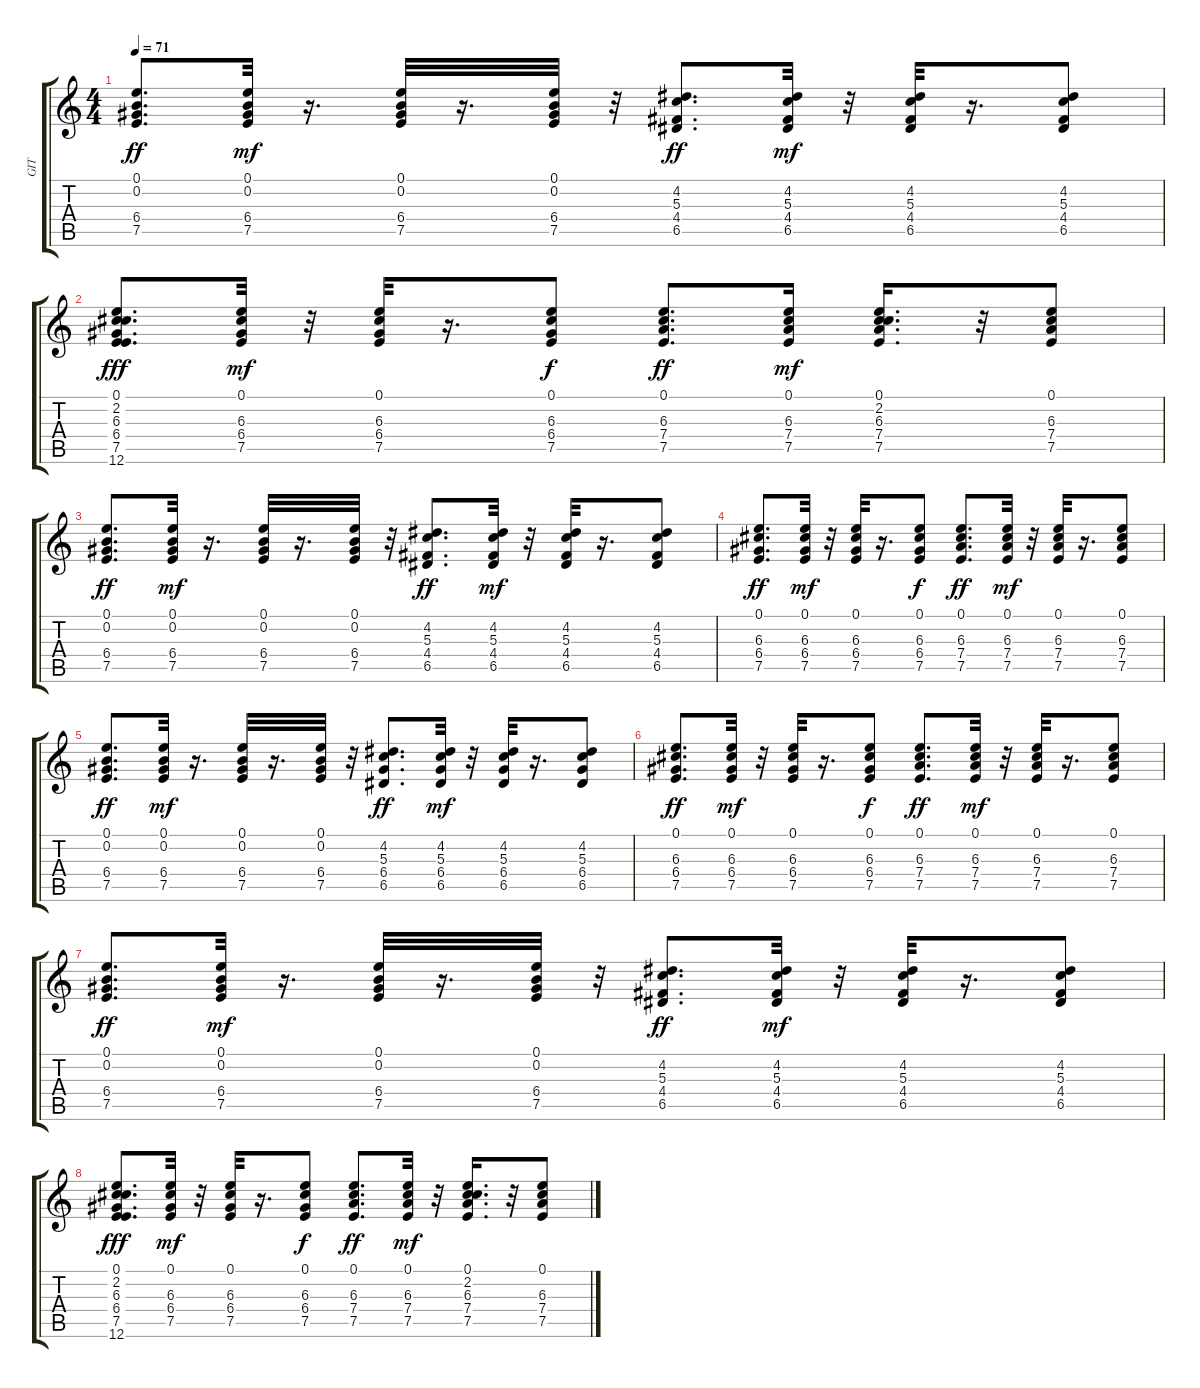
\track ("GIT" "GIT") {instrument acousticguitarsteel}
\staff {score tabs}
\tuning (E4 B3 G3 D3 A2 E2) {hide}
\ts (4 4)
\tempo 71
\clef g2
\ks c
(0.1 0.2 6.4 7.5).8{d dy ff} (0.1 0.2 6.4 7.5).32{dy mf} r.16{d} (0.1 0.2 6.4 7.5).32 r.16{d} (0.1 0.2 6.4 7.5).32 r.32 (4.2 5.3 4.4 6.5).8{d dy ff} (4.2 5.3 4.4 6.5).32{dy mf} r.32 (4.2 5.3 4.4 6.5).32 r.16{d} (4.2 5.3 4.4 6.5).8 |
(0.1 2.2 6.3 6.4 7.5 12.6).8{d dy fff} (0.1 6.3 6.4 7.5).32{dy mf} r.32 (0.1 6.3 6.4 7.5).32 r.16{d} (0.1 6.3 6.4 7.5).8{dy f} (0.1 6.3 7.4 7.5).8{d dy ff} (0.1 6.3 7.4 7.5).16{dy mf} (0.1 2.2 6.3 7.4 7.5).16{d} r.32 (0.1 6.3 7.4 7.5).8 |
(0.1 0.2 6.4 7.5).8{d dy ff} (0.1 0.2 6.4 7.5).32{dy mf} r.16{d} (0.1 0.2 6.4 7.5).32 r.16{d} (0.1 0.2 6.4 7.5).32 r.32 (4.2 5.3 4.4 6.5).8{d dy ff} (4.2 5.3 4.4 6.5).32{dy mf} r.32 (4.2 5.3 4.4 6.5).32 r.16{d} (4.2 5.3 4.4 6.5).8 |
(0.1 6.3 6.4 7.5).8{d dy ff} (0.1 6.3 6.4 7.5).32{dy mf} r.32 (0.1 6.3 6.4 7.5).32 r.16{d} (0.1 6.3 6.4 7.5).8{dy f} (0.1 6.3 7.4 7.5).8{d dy ff} (0.1 6.3 7.4 7.5).32{dy mf} r.32 (0.1 6.3 7.4 7.5).32 r.16{d} (0.1 6.3 7.4 7.5).8 |
(0.1 0.2 6.4 7.5).8{d dy ff} (0.1 0.2 6.4 7.5).32{dy mf} r.16{d} (0.1 0.2 6.4 7.5).32 r.16{d} (0.1 0.2 6.4 7.5).32 r.32 (4.2 5.3 6.4 6.5).8{d dy ff} (4.2 5.3 6.4 6.5).32{dy mf} r.32 (4.2 5.3 6.4 6.5).32 r.16{d} (4.2 5.3 6.4 6.5).8 |
(0.1 6.3 6.4 7.5).8{d dy ff} (0.1 6.3 6.4 7.5).32{dy mf} r.32 (0.1 6.3 6.4 7.5).32 r.16{d} (0.1 6.3 6.4 7.5).8{dy f} (0.1 6.3 7.4 7.5).8{d dy ff} (0.1 6.3 7.4 7.5).32{dy mf} r.32 (0.1 6.3 7.4 7.5).32 r.16{d} (0.1 6.3 7.4 7.5).8 |
(0.1 0.2 6.4 7.5).8{d dy ff} (0.1 0.2 6.4 7.5).32{dy mf} r.16{d} (0.1 0.2 6.4 7.5).32 r.16{d} (0.1 0.2 6.4 7.5).32 r.32 (4.2 5.3 4.4 6.5).8{d dy ff} (4.2 5.3 4.4 6.5).32{dy mf} r.32 (4.2 5.3 4.4 6.5).32 r.16{d} (4.2 5.3 4.4 6.5).8 |
(0.1 2.2 6.3 6.4 7.5 12.6).8{d dy fff} (0.1 6.3 6.4 7.5).32{dy mf} r.32 (0.1 6.3 6.4 7.5).32 r.16{d} (0.1 6.3 6.4 7.5).8{dy f} (0.1 6.3 7.4 7.5).8{d dy ff} (0.1 6.3 7.4 7.5).32{dy mf} r.32 (0.1 2.2 6.3 7.4 7.5).16{d} r.32 (0.1 6.3 7.4 7.5).8
